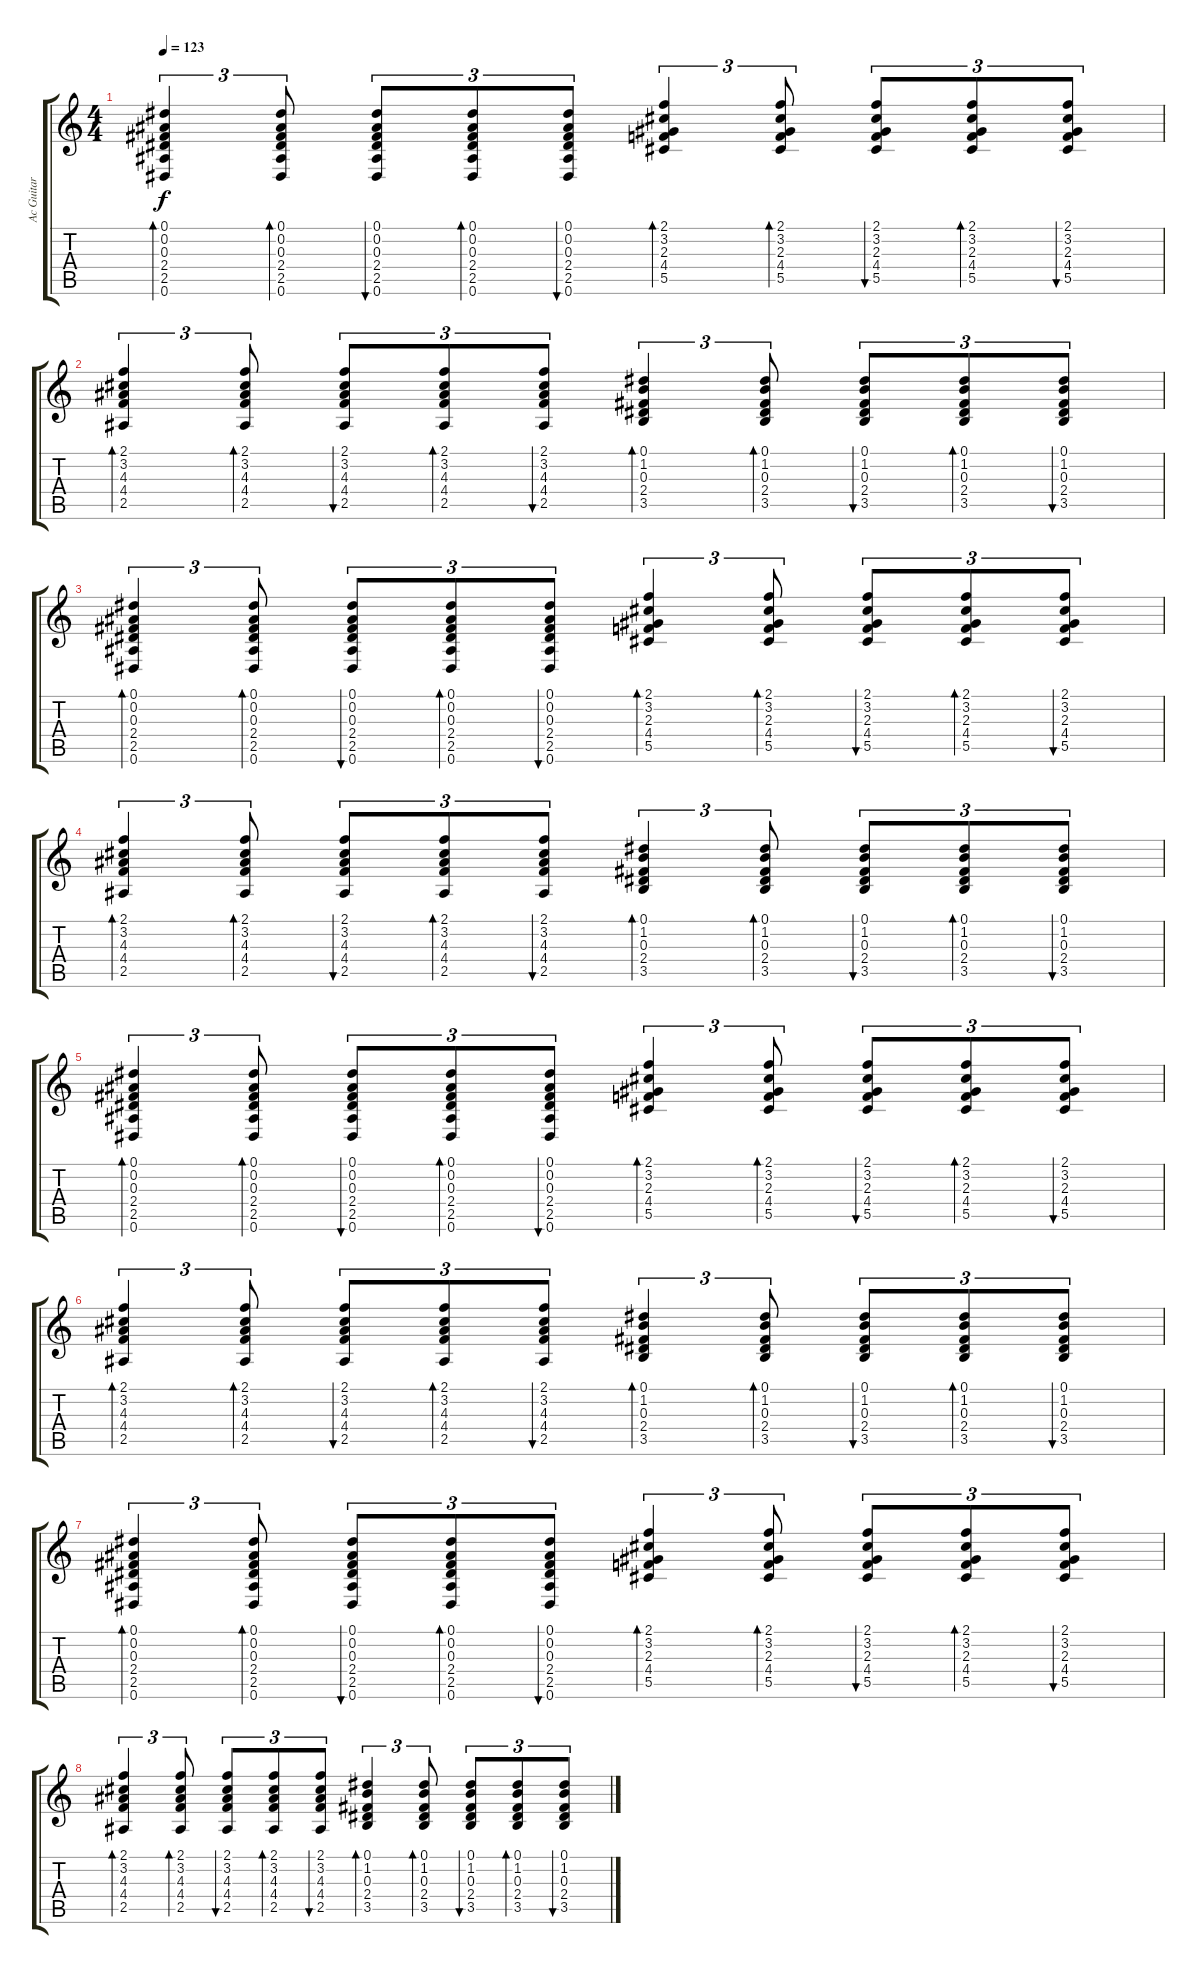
\track ("Ac Guitar 2" "Ac Guitar ") {instrument acousticguitarnylon}
\staff {score tabs}
\tuning (Eb4 Bb3 Gb3 Db3 Ab2 Eb2) {hide}
\ts (4 4)
\tempo 123
\clef g2
\ks c
(0.1 0.2 0.3 2.4 2.5 0.6).4{tu (3 2) bd 60 dy f} (0.1 0.2 0.3 2.4 2.5 0.6).8{tu (3 2) bd 60} (0.1 0.2 0.3 2.4 2.5 0.6).8{tu (3 2) bu 60} (0.1 0.2 0.3 2.4 2.5 0.6).8{tu (3 2) bd 60} (0.1 0.2 0.3 2.4 2.5 0.6).8{tu (3 2) bu 60} (2.1 3.2 2.3 4.4 5.5).4{tu (3 2) bd 60} (2.1 3.2 2.3 4.4 5.5).8{tu (3 2) bd 60} (2.1 3.2 2.3 4.4 5.5).8{tu (3 2) bu 60} (2.1 3.2 2.3 4.4 5.5).8{tu (3 2) bd 60} (2.1 3.2 2.3 4.4 5.5).8{tu (3 2) bu 60} |
(2.1 3.2 4.3 4.4 2.5).4{tu (3 2) bd 60} (2.1 3.2 4.3 4.4 2.5).8{tu (3 2) bd 60} (2.1 3.2 4.3 4.4 2.5).8{tu (3 2) bu 60} (2.1 3.2 4.3 4.4 2.5).8{tu (3 2) bd 60} (2.1 3.2 4.3 4.4 2.5).8{tu (3 2) bu 60} (0.1 1.2 0.3 2.4 3.5).4{tu (3 2) bd 60} (0.1 1.2 0.3 2.4 3.5).8{tu (3 2) bd 60} (0.1 1.2 0.3 2.4 3.5).8{tu (3 2) bu 60} (0.1 1.2 0.3 2.4 3.5).8{tu (3 2) bd 60} (0.1 1.2 0.3 2.4 3.5).8{tu (3 2) bu 60} |
(0.1 0.2 0.3 2.4 2.5 0.6).4{tu (3 2) bd 60} (0.1 0.2 0.3 2.4 2.5 0.6).8{tu (3 2) bd 60} (0.1 0.2 0.3 2.4 2.5 0.6).8{tu (3 2) bu 60} (0.1 0.2 0.3 2.4 2.5 0.6).8{tu (3 2) bd 60} (0.1 0.2 0.3 2.4 2.5 0.6).8{tu (3 2) bu 60} (2.1 3.2 2.3 4.4 5.5).4{tu (3 2) bd 60} (2.1 3.2 2.3 4.4 5.5).8{tu (3 2) bd 60} (2.1 3.2 2.3 4.4 5.5).8{tu (3 2) bu 60} (2.1 3.2 2.3 4.4 5.5).8{tu (3 2) bd 60} (2.1 3.2 2.3 4.4 5.5).8{tu (3 2) bu 60} |
(2.1 3.2 4.3 4.4 2.5).4{tu (3 2) bd 60} (2.1 3.2 4.3 4.4 2.5).8{tu (3 2) bd 60} (2.1 3.2 4.3 4.4 2.5).8{tu (3 2) bu 60} (2.1 3.2 4.3 4.4 2.5).8{tu (3 2) bd 60} (2.1 3.2 4.3 4.4 2.5).8{tu (3 2) bu 60} (0.1 1.2 0.3 2.4 3.5).4{tu (3 2) bd 60} (0.1 1.2 0.3 2.4 3.5).8{tu (3 2) bd 60} (0.1 1.2 0.3 2.4 3.5).8{tu (3 2) bu 60} (0.1 1.2 0.3 2.4 3.5).8{tu (3 2) bd 60} (0.1 1.2 0.3 2.4 3.5).8{tu (3 2) bu 60} |
(0.1 0.2 0.3 2.4 2.5 0.6).4{tu (3 2) bd 60} (0.1 0.2 0.3 2.4 2.5 0.6).8{tu (3 2) bd 60} (0.1 0.2 0.3 2.4 2.5 0.6).8{tu (3 2) bu 60} (0.1 0.2 0.3 2.4 2.5 0.6).8{tu (3 2) bd 60} (0.1 0.2 0.3 2.4 2.5 0.6).8{tu (3 2) bu 60} (2.1 3.2 2.3 4.4 5.5).4{tu (3 2) bd 60} (2.1 3.2 2.3 4.4 5.5).8{tu (3 2) bd 60} (2.1 3.2 2.3 4.4 5.5).8{tu (3 2) bu 60} (2.1 3.2 2.3 4.4 5.5).8{tu (3 2) bd 60} (2.1 3.2 2.3 4.4 5.5).8{tu (3 2) bu 60} |
(2.1 3.2 4.3 4.4 2.5).4{tu (3 2) bd 60} (2.1 3.2 4.3 4.4 2.5).8{tu (3 2) bd 60} (2.1 3.2 4.3 4.4 2.5).8{tu (3 2) bu 60} (2.1 3.2 4.3 4.4 2.5).8{tu (3 2) bd 60} (2.1 3.2 4.3 4.4 2.5).8{tu (3 2) bu 60} (0.1 1.2 0.3 2.4 3.5).4{tu (3 2) bd 60} (0.1 1.2 0.3 2.4 3.5).8{tu (3 2) bd 60} (0.1 1.2 0.3 2.4 3.5).8{tu (3 2) bu 60} (0.1 1.2 0.3 2.4 3.5).8{tu (3 2) bd 60} (0.1 1.2 0.3 2.4 3.5).8{tu (3 2) bu 60} |
(0.1 0.2 0.3 2.4 2.5 0.6).4{tu (3 2) bd 60} (0.1 0.2 0.3 2.4 2.5 0.6).8{tu (3 2) bd 60} (0.1 0.2 0.3 2.4 2.5 0.6).8{tu (3 2) bu 60} (0.1 0.2 0.3 2.4 2.5 0.6).8{tu (3 2) bd 60} (0.1 0.2 0.3 2.4 2.5 0.6).8{tu (3 2) bu 60} (2.1 3.2 2.3 4.4 5.5).4{tu (3 2) bd 60} (2.1 3.2 2.3 4.4 5.5).8{tu (3 2) bd 60} (2.1 3.2 2.3 4.4 5.5).8{tu (3 2) bu 60} (2.1 3.2 2.3 4.4 5.5).8{tu (3 2) bd 60} (2.1 3.2 2.3 4.4 5.5).8{tu (3 2) bu 60} |
(2.1 3.2 4.3 4.4 2.5).4{tu (3 2) bd 60} (2.1 3.2 4.3 4.4 2.5).8{tu (3 2) bd 60} (2.1 3.2 4.3 4.4 2.5).8{tu (3 2) bu 60} (2.1 3.2 4.3 4.4 2.5).8{tu (3 2) bd 60} (2.1 3.2 4.3 4.4 2.5).8{tu (3 2) bu 60} (0.1 1.2 0.3 2.4 3.5).4{tu (3 2) bd 60} (0.1 1.2 0.3 2.4 3.5).8{tu (3 2) bd 60} (0.1 1.2 0.3 2.4 3.5).8{tu (3 2) bu 60} (0.1 1.2 0.3 2.4 3.5).8{tu (3 2) bd 60} (0.1 1.2 0.3 2.4 3.5).8{tu (3 2) bu 60}
